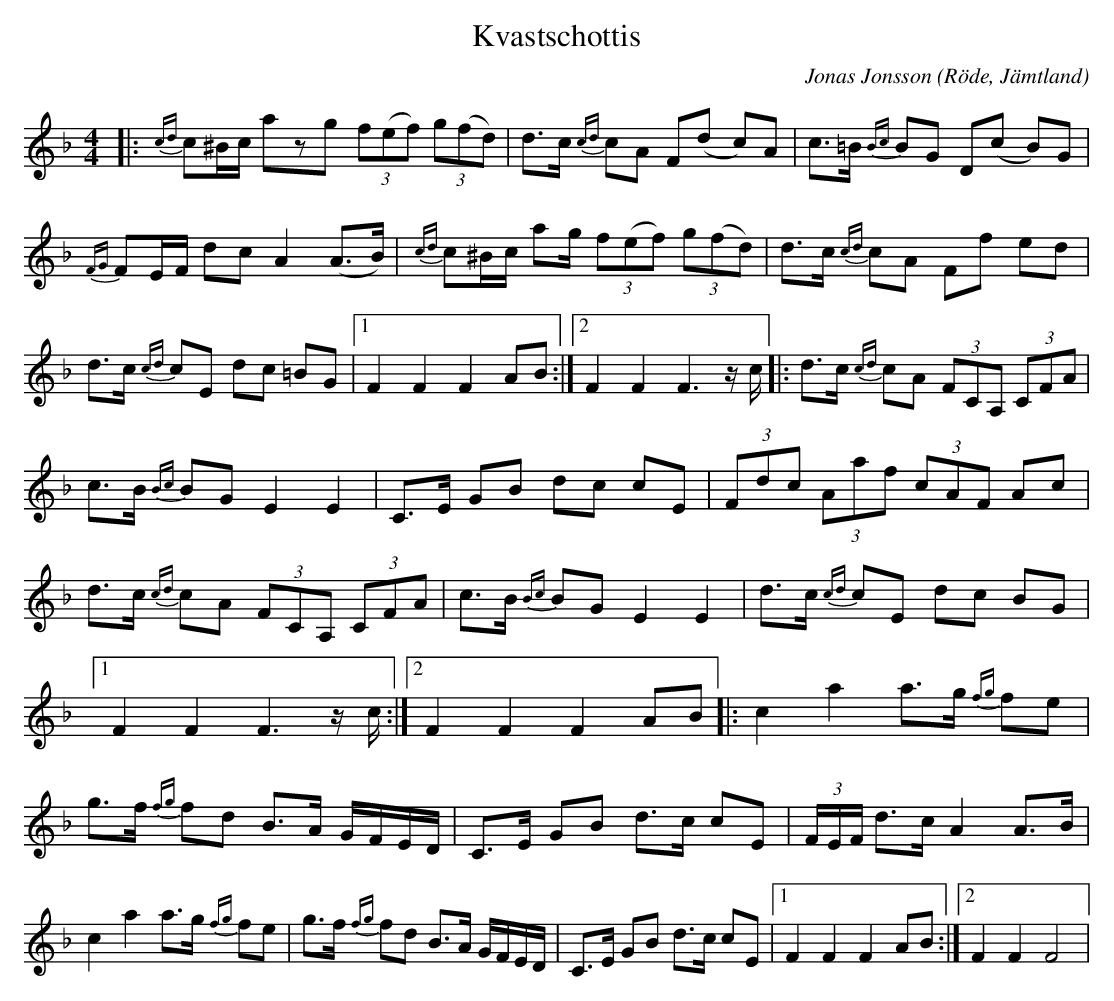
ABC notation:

X:1
T:Kvastschottis
C:Jonas Jonsson
O:Röde, Jämtland
M:4/4
L:1/16
K:F
|: {cd}c2^Bc a2z2g2 (3f2(e2f2) (3g2(f2d2) | d2>c2 {cd}c2A2 F2(d2- c2)A2 | c2>=B2 {Bc}B2G2 D2(c2- B2)G2 | {FG}F2EF d2c2 A4 (A2>B2) | {cd}c2^Bc a2g (3f2(e2f2) (3g2(f2d2) | d2>c2 {cd}c2A2 F2f2 e2d2 | d2>c2 {cd}c2E2 d2c2 =B2G2 |1 F4 F4 F4 A2B2 :|2 F4 F4 F4> z2c ]|: d2>c2 {cd}c2A2 (3F2C2A,2 (3C2F2A2 | c2>B2 {Bc}B2G2 E4 E4 | C2>E2 G2B2 d2c2 c2E2 | (3F2d2c2 (3A2a2f2 (3c2A2F2 A2c2 | d2>c2 {cd}c2A2 (3F2C2A,2, (3C2F2A2 | c2>B2 {Bc}B2G2 E4 E4 | d2>c2 {cd}c2E2 d2c2 B2G2 |1 F4 F4 F4> z2c :|2 F4 F4 F4 A2B2 ]|: c4 a4 a2>g2 {fg}f2e2 | g2>f2 {fg}f2d2 B2>A2 GFED | C2,>E2 G2B2 d2>c2 c2E2 | (3FEF d2>c2 A4 A2>B2 | c4 a4 a2>g2 {fg}f2e2 | g2>f2 {fg}f2d2 B2>A2 GFED | C2,>E2 G2B2 d2>c2 c2E2 |1 F4 F4 F4 A2B2 :|2  F4 F4 F8 |
